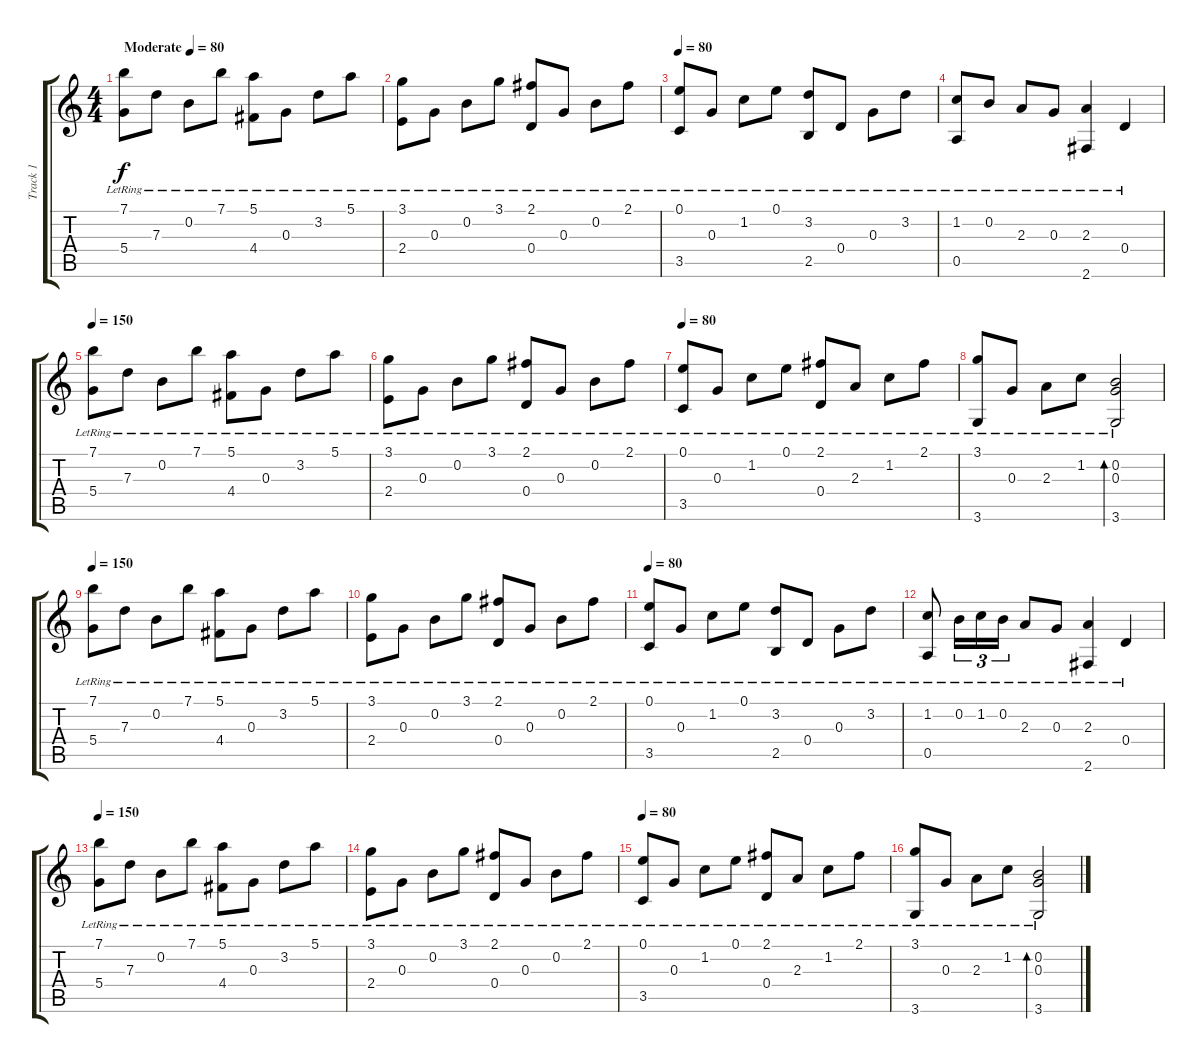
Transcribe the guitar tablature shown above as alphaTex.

\track ("Track 1" "Track 1") {instrument acousticguitarnylon}
\staff {score tabs}
\tuning (E4 B3 G3 D3 A2 E2) {hide}
\ts (4 4)
\tempo (80 "Moderate")
\tempo 150
\tempo (80 "Moderate")
\clef g2
\ks c
(7.1{lr} 5.4{lr}).8{dy f instrument acousticguitarnylon} 7.3{lr}.8 0.2{lr}.8 7.1{lr}.8 (5.1{lr} 4.4{lr}).8 0.3{lr}.8 3.2{lr}.8 5.1{lr}.8 |
(3.1{lr} 2.4{lr}).8 0.3{lr}.8 0.2{lr}.8 3.1{lr}.8 (2.1{lr} 0.4{lr}).8 0.3{lr}.8 0.2{lr}.8 2.1{lr}.8 |
\tempo 80
(0.1{lr} 3.5{lr}).8 0.3{lr}.8 1.2{lr}.8 0.1{lr}.8 (3.2{lr} 2.5{lr}).8 0.4{lr}.8 0.3{lr}.8 3.2{lr}.8 |
(1.2{lr} 0.5{lr}).8 0.2{lr}.8 2.3{lr}.8 0.3{lr}.8 (2.3{lr} 2.6{lr}).4 0.4{lr}.4 |
\tempo 150
(7.1{lr} 5.4{lr}).8 7.3{lr}.8 0.2{lr}.8 7.1{lr}.8 (5.1{lr} 4.4{lr}).8 0.3{lr}.8 3.2{lr}.8 5.1{lr}.8 |
(3.1{lr} 2.4{lr}).8 0.3{lr}.8 0.2{lr}.8 3.1{lr}.8 (2.1{lr} 0.4{lr}).8 0.3{lr}.8 0.2{lr}.8 2.1{lr}.8 |
\tempo 80
(0.1{lr} 3.5{lr}).8 0.3{lr}.8 1.2{lr}.8 0.1{lr}.8 (2.1{lr} 0.4{lr}).8 2.3{lr}.8 1.2{lr}.8 2.1{lr}.8 |
(3.1{lr} 3.6{lr}).8 0.3{lr}.8 2.3{lr}.8 1.2{lr}.8 (0.2{lr} 0.3{lr} 3.6{lr}).2{bd 120} |
\tempo 150
(7.1{lr} 5.4{lr}).8 7.3{lr}.8 0.2{lr}.8 7.1{lr}.8 (5.1{lr} 4.4{lr}).8 0.3{lr}.8 3.2{lr}.8 5.1{lr}.8 |
(3.1{lr} 2.4{lr}).8 0.3{lr}.8 0.2{lr}.8 3.1{lr}.8 (2.1{lr} 0.4{lr}).8 0.3{lr}.8 0.2{lr}.8 2.1{lr}.8 |
\tempo 80
(0.1{lr} 3.5{lr}).8 0.3{lr}.8 1.2{lr}.8 0.1{lr}.8 (3.2{lr} 2.5{lr}).8 0.4{lr}.8 0.3{lr}.8 3.2{lr}.8 |
(1.2{lr} 0.5{lr}).8 0.2{lr}.16{tu (3 2)} 1.2{lr}.16{tu (3 2)} 0.2{lr}.16{tu (3 2)} 2.3{lr}.8 0.3{lr}.8 (2.3{lr} 2.6{lr}).4 0.4{lr}.4 |
\tempo 150
(7.1{lr} 5.4{lr}).8 7.3{lr}.8 0.2{lr}.8 7.1{lr}.8 (5.1{lr} 4.4{lr}).8 0.3{lr}.8 3.2{lr}.8 5.1{lr}.8 |
(3.1{lr} 2.4{lr}).8 0.3{lr}.8 0.2{lr}.8 3.1{lr}.8 (2.1{lr} 0.4{lr}).8 0.3{lr}.8 0.2{lr}.8 2.1{lr}.8 |
\tempo 80
(0.1{lr} 3.5{lr}).8 0.3{lr}.8 1.2{lr}.8 0.1{lr}.8 (2.1{lr} 0.4{lr}).8 2.3{lr}.8 1.2{lr}.8 2.1{lr}.8 |
(3.1{lr} 3.6{lr}).8 0.3{lr}.8 2.3{lr}.8 1.2{lr}.8 (0.2{lr} 0.3{lr} 3.6{lr}).2{bd 120}
